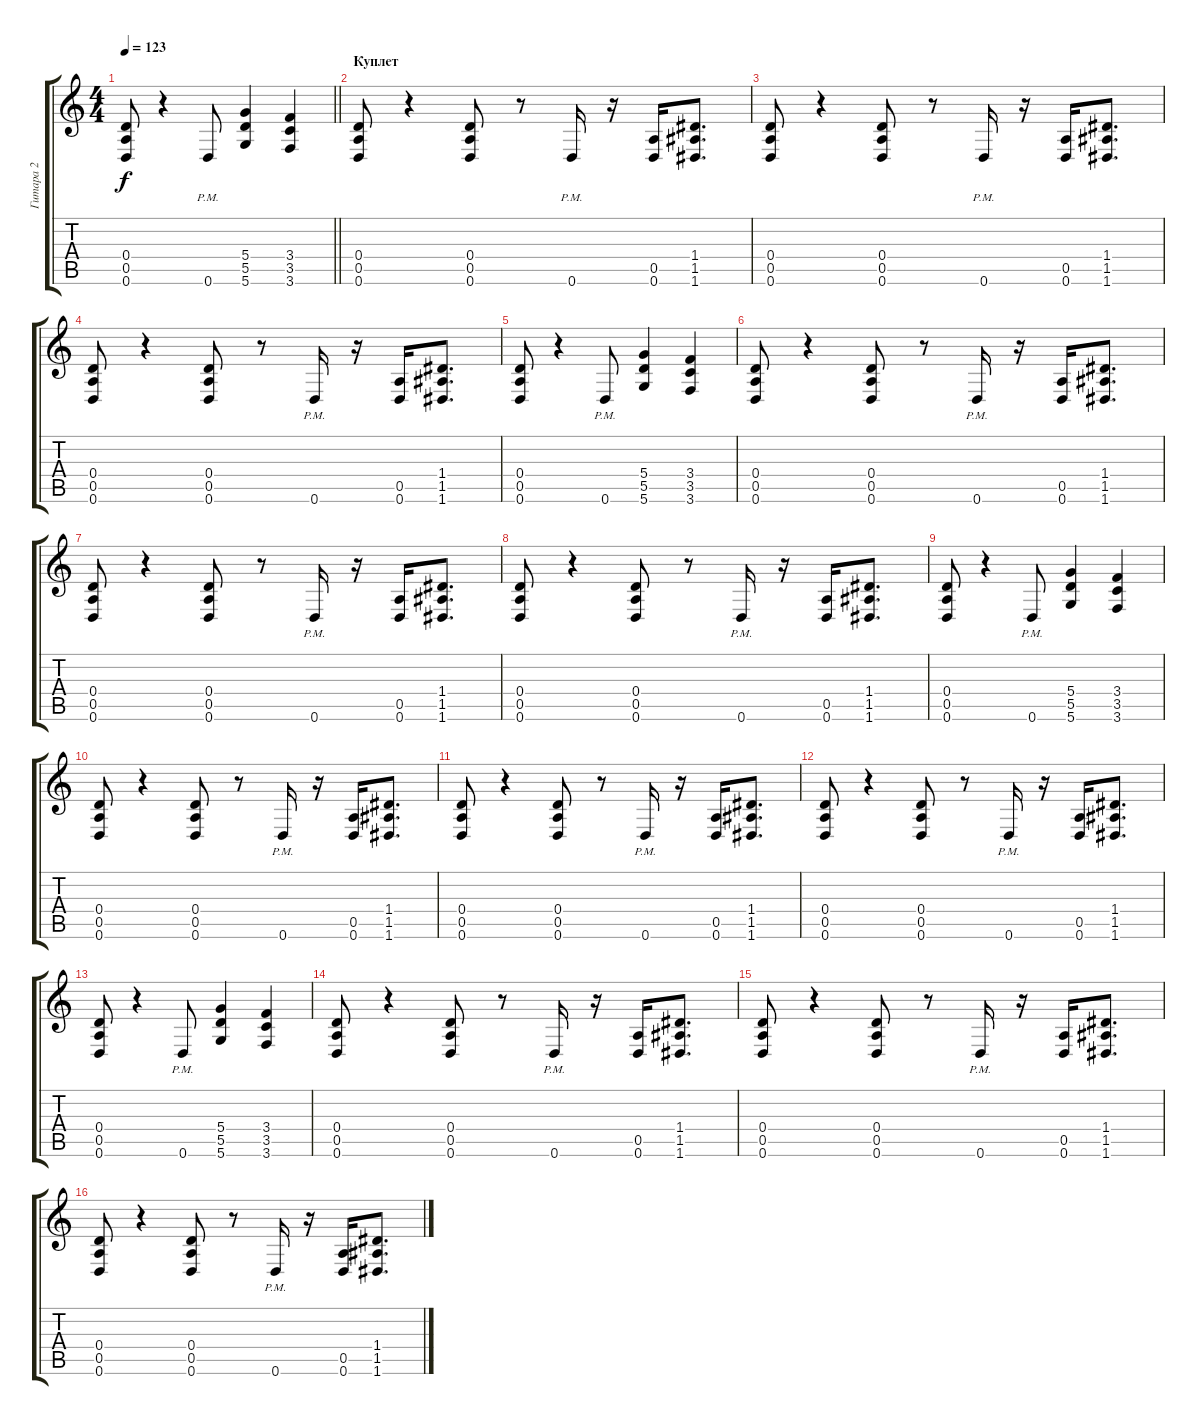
\track ("Гитара 2" "Гитара 2") {instrument distortionguitar}
\staff {score tabs}
\tuning (E4 B3 G3 D3 A2 D2) {hide}
\ts (4 4)
\tempo 123
\clef g2
\barLineRight lightlight
\ks c
(0.4 0.5 0.6).8{dy f} r.4 0.6{pm}.8 (5.4 5.5 5.6).4 (3.4 3.5 3.6).4 |
\section ("" "Куплет")
(0.4 0.5 0.6).8 r.4 (0.4 0.5 0.6).8 r.8 0.6{pm}.16 r.16 (0.5 0.6).16 (1.4 1.5 1.6).8{d} |
(0.4 0.5 0.6).8 r.4 (0.4 0.5 0.6).8 r.8 0.6{pm}.16 r.16 (0.5 0.6).16 (1.4 1.5 1.6).8{d} |
(0.4 0.5 0.6).8 r.4 (0.4 0.5 0.6).8 r.8 0.6{pm}.16 r.16 (0.5 0.6).16 (1.4 1.5 1.6).8{d} |
(0.4 0.5 0.6).8 r.4 0.6{pm}.8 (5.4 5.5 5.6).4 (3.4 3.5 3.6).4 |
(0.4 0.5 0.6).8 r.4 (0.4 0.5 0.6).8 r.8 0.6{pm}.16 r.16 (0.5 0.6).16 (1.4 1.5 1.6).8{d} |
(0.4 0.5 0.6).8 r.4 (0.4 0.5 0.6).8 r.8 0.6{pm}.16 r.16 (0.5 0.6).16 (1.4 1.5 1.6).8{d} |
(0.4 0.5 0.6).8 r.4 (0.4 0.5 0.6).8 r.8 0.6{pm}.16 r.16 (0.5 0.6).16 (1.4 1.5 1.6).8{d} |
(0.4 0.5 0.6).8 r.4 0.6{pm}.8 (5.4 5.5 5.6).4 (3.4 3.5 3.6).4 |
(0.4 0.5 0.6).8 r.4 (0.4 0.5 0.6).8 r.8 0.6{pm}.16 r.16 (0.5 0.6).16 (1.4 1.5 1.6).8{d} |
(0.4 0.5 0.6).8 r.4 (0.4 0.5 0.6).8 r.8 0.6{pm}.16 r.16 (0.5 0.6).16 (1.4 1.5 1.6).8{d} |
(0.4 0.5 0.6).8 r.4 (0.4 0.5 0.6).8 r.8 0.6{pm}.16 r.16 (0.5 0.6).16 (1.4 1.5 1.6).8{d} |
(0.4 0.5 0.6).8 r.4 0.6{pm}.8 (5.4 5.5 5.6).4 (3.4 3.5 3.6).4 |
(0.4 0.5 0.6).8 r.4 (0.4 0.5 0.6).8 r.8 0.6{pm}.16 r.16 (0.5 0.6).16 (1.4 1.5 1.6).8{d} |
(0.4 0.5 0.6).8 r.4 (0.4 0.5 0.6).8 r.8 0.6{pm}.16 r.16 (0.5 0.6).16 (1.4 1.5 1.6).8{d} |
(0.4 0.5 0.6).8 r.4 (0.4 0.5 0.6).8 r.8 0.6{pm}.16 r.16 (0.5 0.6).16 (1.4 1.5 1.6).8{d}
